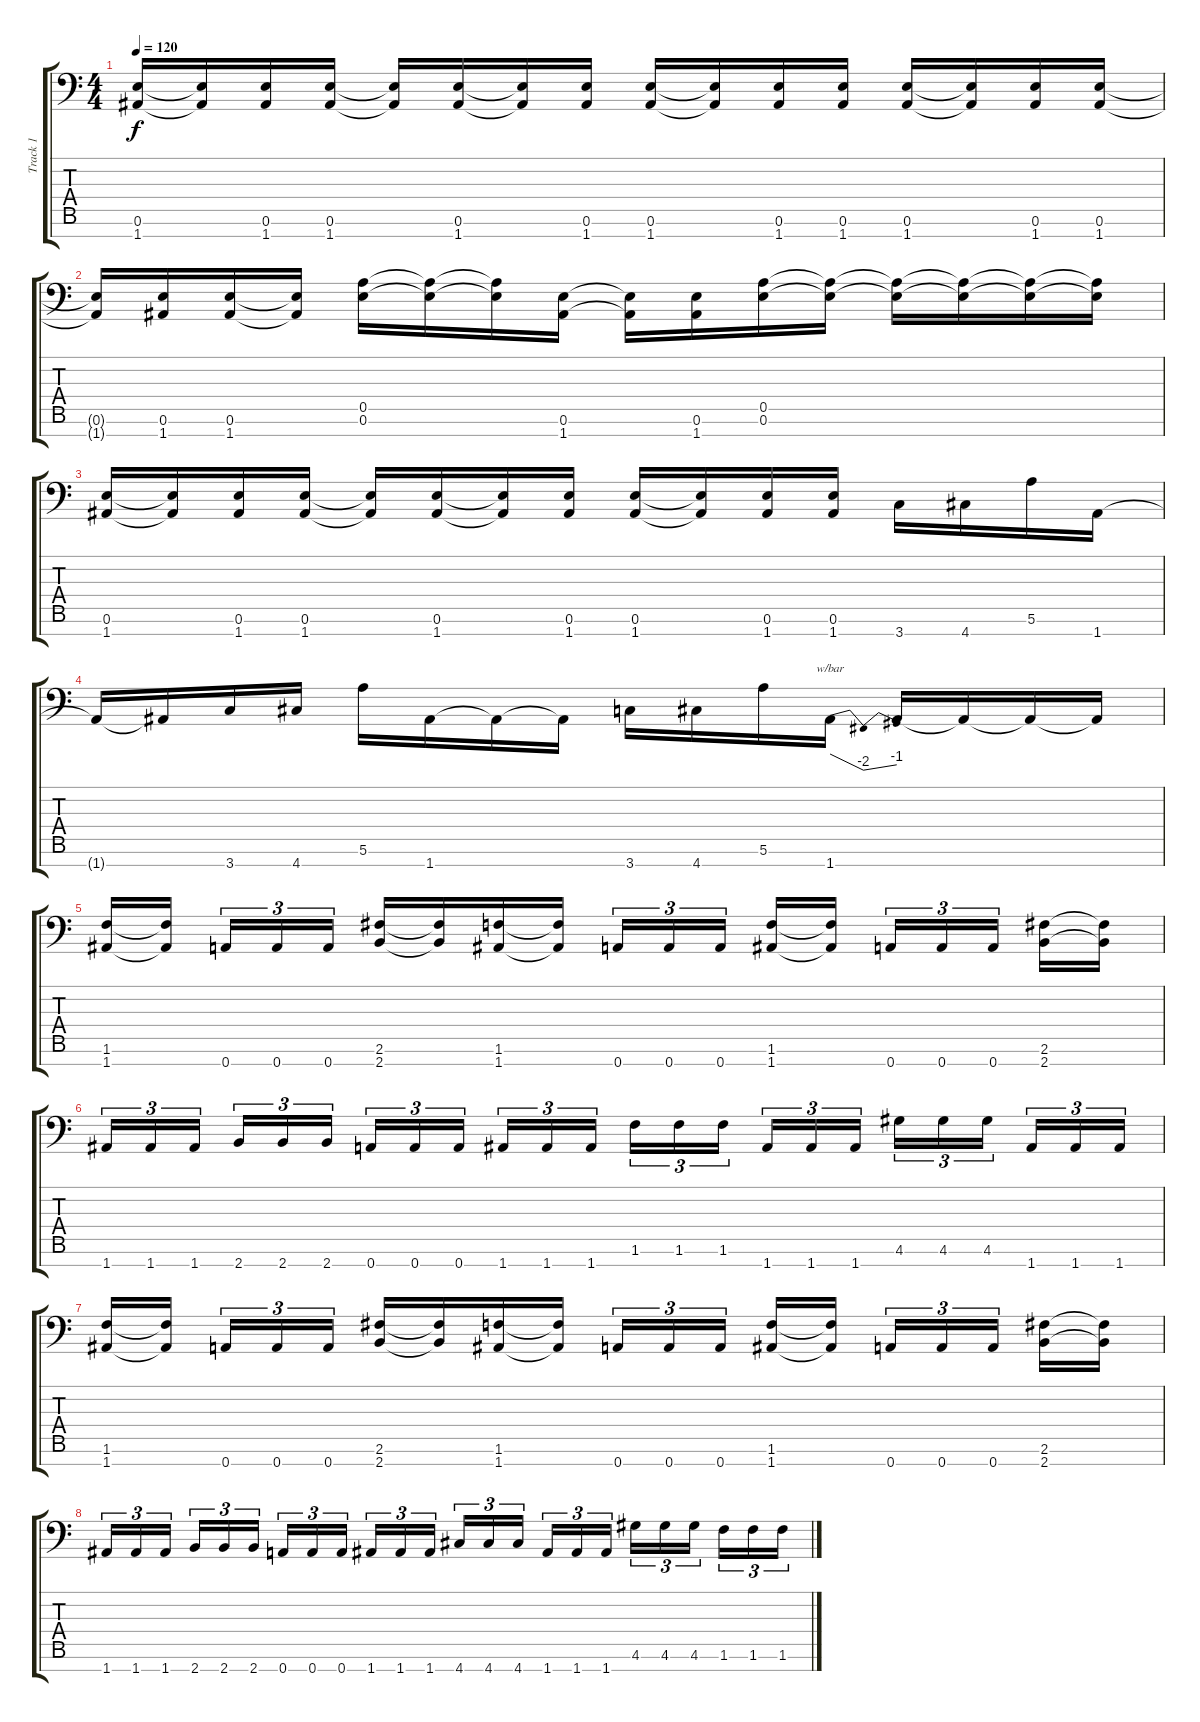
\track ("Track 1" "Track 1") {instrument distortionguitar}
\staff {score tabs}
\tuning (E4 B3 G3 D3 A2 E2 A1) {hide}
\ts (4 4)
\tempo 120
\clef f4
\ks c
(0.6 1.7).16{dy f} (0.6{t} 1.7{t}).16 (0.6 1.7).16 (0.6 1.7).16 (0.6{t} 1.7{t}).16 (0.6 1.7).16 (0.6{t} 1.7{t}).16 (0.6 1.7).16 (0.6 1.7).16 (0.6{t} 1.7{t}).16 (0.6 1.7).16 (0.6 1.7).16 (0.6 1.7).16 (0.6{t} 1.7{t}).16 (0.6 1.7).16 (0.6 1.7).16 |
(0.6{t} 1.7{t}).16 (0.6 1.7).16 (0.6 1.7).16 (0.6{t} 1.7{t}).16 (0.5 0.6).16 (0.5{t} 0.6{t}).16 (0.5{t} 0.6{t}).16 (0.6 1.7).16 (0.6{t} 1.7{t}).16 (0.6 1.7).16 (0.5 0.6).16 (0.5{t} 0.6{t}).16 (0.5{t} 0.6{t}).16 (0.5{t} 0.6{t}).16 (0.5{t} 0.6{t}).16 (0.5{t} 0.6{t}).16 |
(0.6 1.7).16 (0.6{t} 1.7{t}).16 (0.6 1.7).16 (0.6 1.7).16 (0.6{t} 1.7{t}).16 (0.6 1.7).16 (0.6{t} 1.7{t}).16 (0.6 1.7).16 (0.6 1.7).16 (0.6{t} 1.7{t}).16 (0.6 1.7).16 (0.6 1.7).16 3.7.16 4.7.16 5.6.16 1.7.16 |
1.7{t}.16 1.7{t}.16 3.7.16 4.7.16 5.6.16 1.7.16 1.7{t}.16 1.7{t}.16 3.7.16 4.7.16 5.6.16 1.7.16{tbe (dip default 0 0 45 -8 60 -4)} 1.7{t}.16 1.7{t}.16 1.7{t}.16 1.7{t}.16 |
(1.6 1.7).16 (1.6{t} 1.7{t}).16 0.7.16{tu (3 2)} 0.7.16{tu (3 2)} 0.7.16{tu (3 2)} (2.6 2.7).16 (2.6{t} 2.7{t}).16 (1.6 1.7).16 (1.6{t} 1.7{t}).16 0.7.16{tu (3 2)} 0.7.16{tu (3 2)} 0.7.16{tu (3 2)} (1.6 1.7).16 (1.6{t} 1.7{t}).16 0.7.16{tu (3 2)} 0.7.16{tu (3 2)} 0.7.16{tu (3 2)} (2.6 2.7).16 (2.6{t} 2.7{t}).16 |
1.7.16{tu (3 2)} 1.7.16{tu (3 2)} 1.7.16{tu (3 2)} 2.7.16{tu (3 2)} 2.7.16{tu (3 2)} 2.7.16{tu (3 2)} 0.7.16{tu (3 2)} 0.7.16{tu (3 2)} 0.7.16{tu (3 2)} 1.7.16{tu (3 2)} 1.7.16{tu (3 2)} 1.7.16{tu (3 2)} 1.6.16{tu (3 2)} 1.6.16{tu (3 2)} 1.6.16{tu (3 2)} 1.7.16{tu (3 2)} 1.7.16{tu (3 2)} 1.7.16{tu (3 2)} 4.6.16{tu (3 2)} 4.6.16{tu (3 2)} 4.6.16{tu (3 2)} 1.7.16{tu (3 2)} 1.7.16{tu (3 2)} 1.7.16{tu (3 2)} |
(1.6 1.7).16 (1.6{t} 1.7{t}).16 0.7.16{tu (3 2)} 0.7.16{tu (3 2)} 0.7.16{tu (3 2)} (2.6 2.7).16 (2.6{t} 2.7{t}).16 (1.6 1.7).16 (1.6{t} 1.7{t}).16 0.7.16{tu (3 2)} 0.7.16{tu (3 2)} 0.7.16{tu (3 2)} (1.6 1.7).16 (1.6{t} 1.7{t}).16 0.7.16{tu (3 2)} 0.7.16{tu (3 2)} 0.7.16{tu (3 2)} (2.6 2.7).16 (2.6{t} 2.7{t}).16 |
1.7.16{tu (3 2)} 1.7.16{tu (3 2)} 1.7.16{tu (3 2)} 2.7.16{tu (3 2)} 2.7.16{tu (3 2)} 2.7.16{tu (3 2)} 0.7.16{tu (3 2)} 0.7.16{tu (3 2)} 0.7.16{tu (3 2)} 1.7.16{tu (3 2)} 1.7.16{tu (3 2)} 1.7.16{tu (3 2)} 4.7.16{tu (3 2)} 4.7.16{tu (3 2)} 4.7.16{tu (3 2)} 1.7.16{tu (3 2)} 1.7.16{tu (3 2)} 1.7.16{tu (3 2)} 4.6.16{tu (3 2)} 4.6.16{tu (3 2)} 4.6.16{tu (3 2)} 1.6.16{tu (3 2)} 1.6.16{tu (3 2)} 1.6.16{tu (3 2)}
